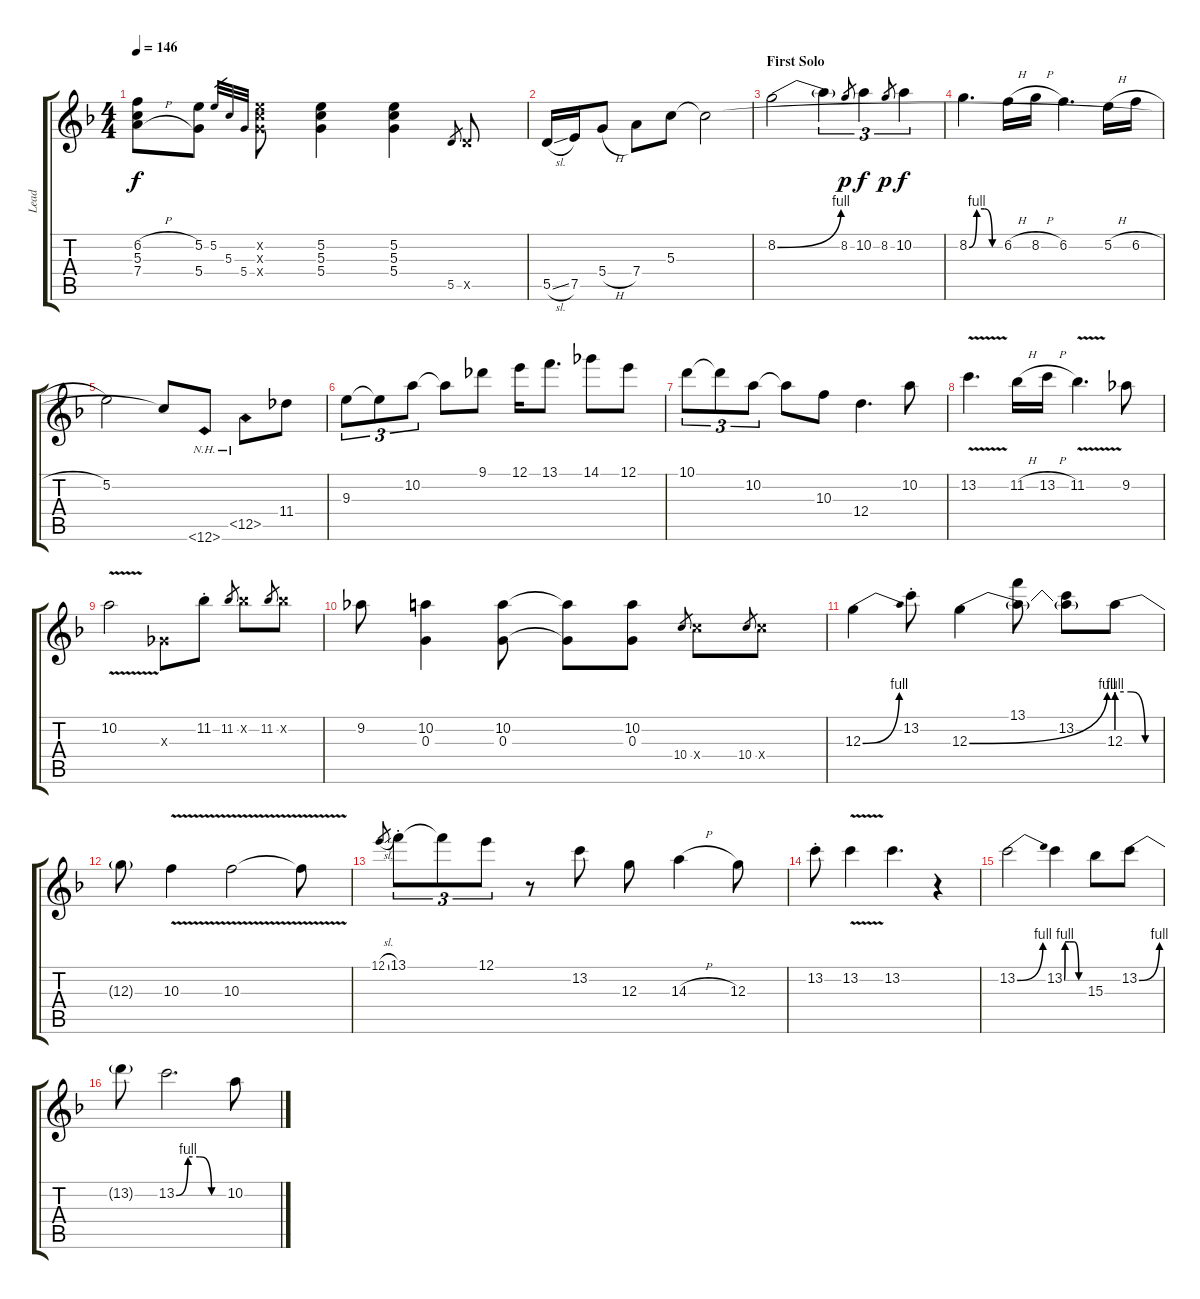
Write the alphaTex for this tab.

\track ("Lead" "Lead") {mute instrument electricguitarclean}
\staff {score tabs}
\tuning (E4 B3 G3 D3 A2 E2) {hide}
\ts (4 4)
\tempo 146
\clef g2
\ks f
(6.2{h} 5.3 7.4{h}).8{dy f} (5.2 5.4).8 5.2.32{gr} 5.3.32{gr} 5.4.32{gr} (5.2{x} 5.3{x} 5.4{x}).8 (5.2 5.3 5.4).4 (5.2 5.3 5.4).4 5.5.8{gr} 5.5{x}.8 |
5.5{sl}.16 7.5.16 5.4{h}.8 7.4.8 5.3.8 5.3{t}.2 |
\section ("" "First Solo")
8.2{be (bend 0 0 60 4)}.2 8.2{t}.4{tu (3 2)} 8.2.8{gr dy p} 10.2.4{tu (3 2) dy f} 8.2.8{gr dy p} 10.2.4{tu (3 2) dy f} |
8.2{be (custom 0 0 15 4 30 4 45 0 60 0)}.4{d} 6.2{h}.16 8.2{h}.16 6.2.4{d} 5.2{h}.16 6.2{h}.16 |
5.2.2 5.3{t}.8 12.6{nh}.8 12.5{nh}.8 11.4.8 |
9.3.8{tu (3 2)} 9.3{t}.8{tu (3 2)} 10.2.8{tu (3 2)} 10.2{t}.8 9.1.8 12.1.16 13.1.8{d} 14.1.8 12.1.8 |
10.1.8{tu (3 2)} 10.1{t}.8{tu (3 2)} 10.2.8{tu (3 2)} 10.2{t}.8 10.3.8 12.4.4{d} 10.2.8 |
13.2{v}.4{d} 11.2{h}.16 13.2{h}.16 11.2{v}.4{d} 9.2.8 |
10.2{v}.2 -1.3{x}.8 11.2{st}.8 11.2.8{gr} 11.2{x}.8 11.2.8{gr} 11.2{x}.8 |
9.2.8 (10.2 0.3).4 (10.2 0.3).8 (10.2{t} 0.3{t}).8 (10.2 0.3).8 10.4.8{gr} 10.4{x}.8 10.4.8{gr} 10.4{x}.8 |
12.3{be (bend 0 0 60 4)}.4 13.2{st}.8 12.3{be (bend 0 0 60 4)}.4 (13.1 12.3{t}).8 (13.2 12.3{t}).8 12.3{be (custom 0 4 20 4 40 0 60 0)}.8 |
12.3{t}.8 10.3{v}.4 10.3{v}.2 10.3{t}.8 |
12.1{sl}.8{gr} 13.1{st}.8{tu (3 2)} 13.1{t}.8{tu (3 2)} 12.1.8{tu (3 2)} r.8 13.2.8 12.3.8 14.3{h}.4 12.3.8 |
13.2{st}.8 13.2{v}.4 13.2.4{d} r.4 |
13.2{be (bend 0 0 60 4)}.2 13.2{be (custom 0 0 2 4 15 4 30 4 45 0 60 0)}.4 15.3.8 13.2{be (bend 0 0 60 4)}.8 |
13.2{t}.8 13.2{be (custom 0 0 15 4 30 4 45 0 60 0)}.2{d} 10.2.8
